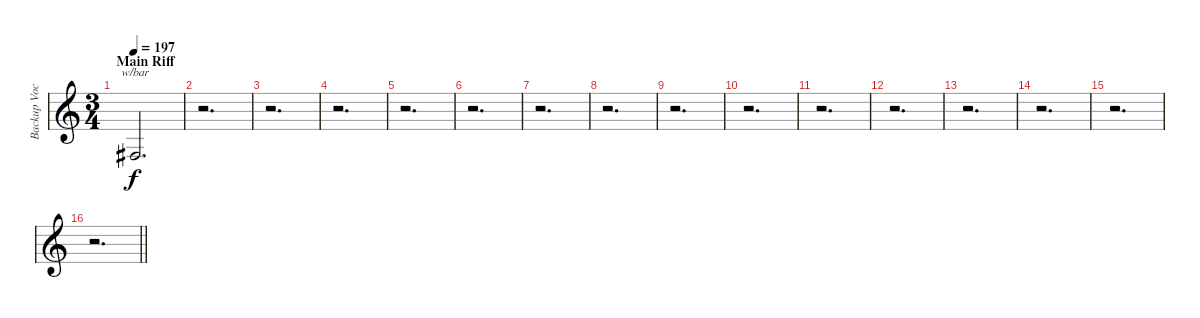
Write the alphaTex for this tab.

\track ("Backup Vocals" "Backup Voc") {instrument lead6voice}
\staff {score}
\tuning (Eb4 Bb3 Gb3 Db3 Ab2 Db2) {hide}
\ts (3 4)
\section ("" "Main Riff")
\tempo 197
\clef g2
\ks c
7.4{t}.2{d tbe (hold default 0 -4 60 -4) dy f} |
r.2{d} |
r.2{d} |
r.2{d} |
r.2{d} |
r.2{d} |
r.2{d} |
r.2{d} |
r.2{d} |
r.2{d} |
r.2{d} |
r.2{d} |
r.2{d} |
r.2{d} |
r.2{d} |
\barLineRight lightlight
r.2{d}
